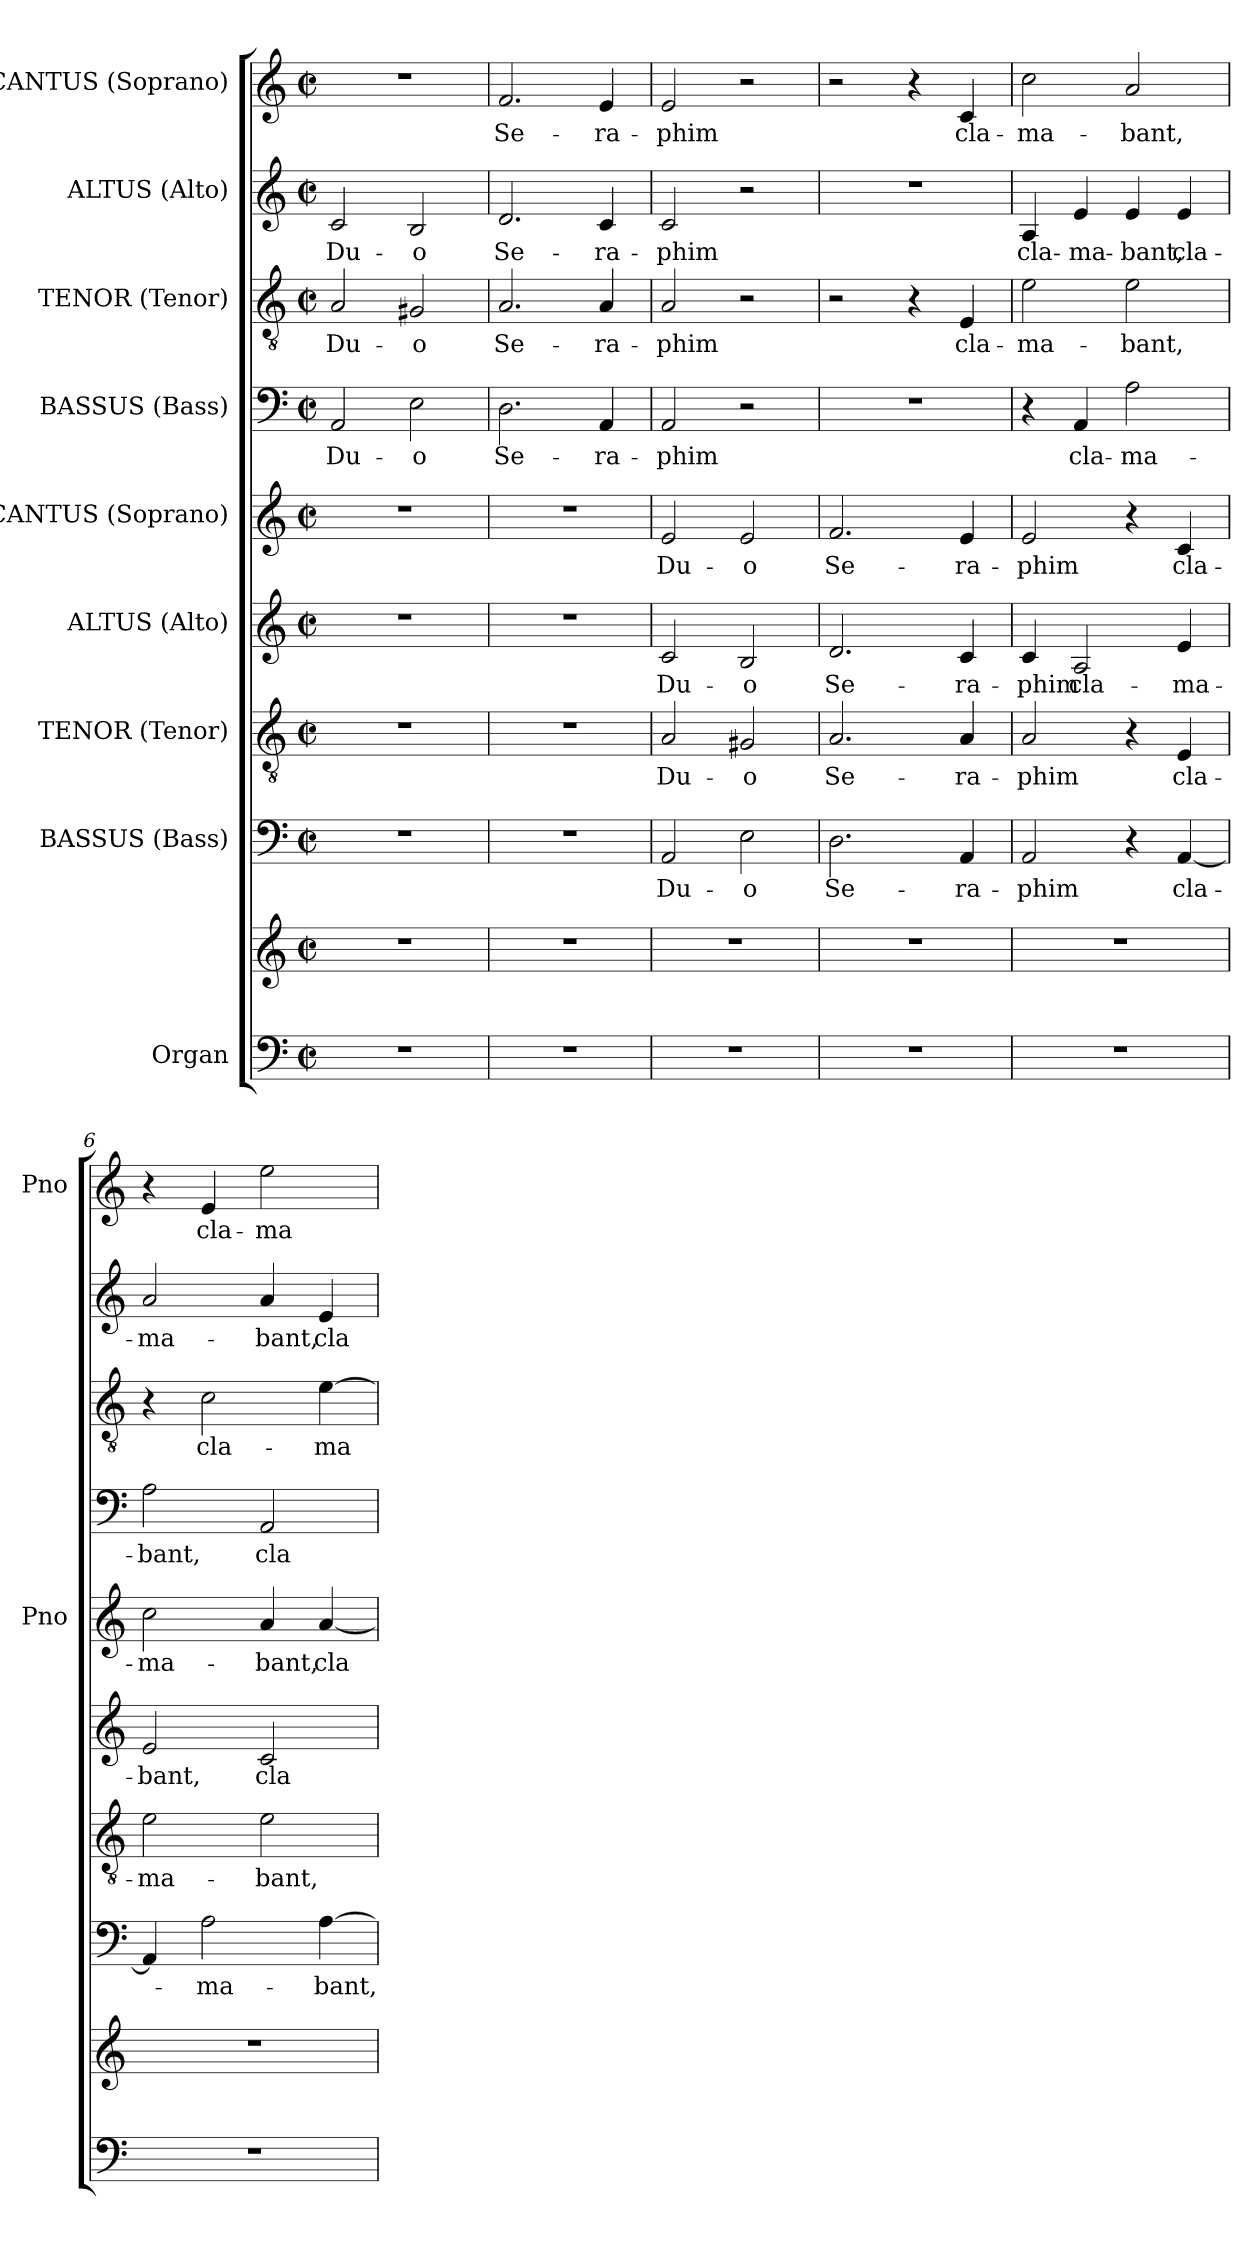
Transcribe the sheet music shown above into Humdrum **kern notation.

**kern	**kern	**kern	**text	**kern	**text	**kern	**text	**kern	**text	**kern	**text	**kern	**text	**kern	**text	**kern	**text
*part9	*part9	*part8	*part8	*part7	*part7	*part6	*part6	*part5	*part5	*part4	*part4	*part3	*part3	*part2	*part2	*part1	*part1
*staff10	*staff9	*staff8	*staff8	*staff7	*staff7	*staff6	*staff6	*staff5	*staff5	*staff4	*staff4	*staff3	*staff3	*staff2	*staff2	*staff1	*staff1
*I"Organ	*	*I"BASSUS (Bass)	*	*I"TENOR (Tenor)	*	*I"ALTUS (Alto)	*	*I"CANTUS (Soprano)	*	*I"BASSUS (Bass)	*	*I"TENOR (Tenor)	*	*I"ALTUS (Alto)	*	*I"CANTUS (Soprano)	*
*	*	*	*	*	*	*	*	*I'Pno	*	*	*	*	*	*	*	*I'Pno	*
*clefF4	*clefG2	*clefF4	*	*clefGv2	*	*clefG2	*	*clefG2	*	*clefF4	*	*clefGv2	*	*clefG2	*	*clefG2	*
*k[]	*k[]	*k[]	*	*k[]	*	*k[]	*	*k[]	*	*k[]	*	*k[]	*	*k[]	*	*k[]	*
*a:	*a:	*a:	*	*a:	*	*a:	*	*a:	*	*a:	*	*a:	*	*a:	*	*a:	*
*M2/2	*M2/2	*M2/2	*	*M2/2	*	*M2/2	*	*M2/2	*	*M2/2	*	*M2/2	*	*M2/2	*	*M2/2	*
*met(c|)	*met(c|)	*met(c|)	*	*met(c|)	*	*met(c|)	*	*met(c|)	*	*met(c|)	*	*met(c|)	*	*met(c|)	*	*met(c|)	*
=1	=1	=1	=1	=1	=1	=1	=1	=1	=1	=1	=1	=1	=1	=1	=1	=1	=1
1r	1r	1r	.	1r	.	1r	.	1r	.	2AA/	Du-	2A/	Du-	2c/	Du-	1r	.
.	.	.	.	.	.	.	.	.	.	2E\	-o	2G#X/	-o	2B/	-o	.	.
=2	=2	=2	=2	=2	=2	=2	=2	=2	=2	=2	=2	=2	=2	=2	=2	=2	=2
1r	1r	1r	.	1r	.	1r	.	1r	.	2.D\	Se-	2.A/	Se-	2.d/	Se-	2.f/	Se-
.	.	.	.	.	.	.	.	.	.	4AA/	-ra-	4A/	-ra-	4c/	-ra-	4e/	-ra-
=3	=3	=3	=3	=3	=3	=3	=3	=3	=3	=3	=3	=3	=3	=3	=3	=3	=3
1r	1r	2AA/	Du-	2A/	Du-	2c/	Du-	2e/	Du-	2AA/	-phim	2A/	-phim	2c/	-phim	2e/	-phim
.	.	2E\	-o	2G#X/	-o	2B/	-o	2e/	-o	2r	.	2r	.	2r	.	2r	.
=4	=4	=4	=4	=4	=4	=4	=4	=4	=4	=4	=4	=4	=4	=4	=4	=4	=4
1r	1r	2.D\	Se-	2.A/	Se-	2.d/	Se-	2.f/	Se-	1r	.	2r	.	1r	.	2r	.
.	.	.	.	.	.	.	.	.	.	.	.	4r	.	.	.	4r	.
.	.	4AA/	-ra-	4A/	-ra-	4c/	-ra-	4e/	-ra-	.	.	4E/	cla-	.	.	4c/	cla-
=5	=5	=5	=5	=5	=5	=5	=5	=5	=5	=5	=5	=5	=5	=5	=5	=5	=5
1r	1r	2AA/	-phim	2A/	-phim	4c/	-phim	2e/	-phim	4r	.	2e\	-ma-	4A/	cla-	2cc\	-ma-
.	.	.	.	.	.	2A/	cla-	.	.	4AA/	cla-	.	.	4e/	-ma-	.	.
.	.	4r	.	4r	.	.	.	4r	.	2A\	-ma-	2e\	-bant,	4e/	-bant,	2a/	-bant,
.	.	[4AA/	cla-	4E/	cla-	4e/	-ma-	4c/	cla-	.	.	.	.	4e/	cla-	.	.
=6	=6	=6	=6	=6	=6	=6	=6	=6	=6	=6	=6	=6	=6	=6	=6	=6	=6
1r	1r	4AA/]	.	2e\	-ma-	2e/	-bant,	2cc\	-ma-	2A\	-bant,	4r	.	2a/	-ma-	4r	.
.	.	2A\	-ma-	.	.	.	.	.	.	.	.	2c\	cla-	.	.	4e/	cla-
.	.	.	.	2e\	-bant,	2c/	cla-	4a/	-bant,	2AA/	cla-	.	.	4a/	-bant,	2ee\	-ma-
.	.	[4A\	-bant,	.	.	.	.	[4a/	cla-	.	.	[4e\	-ma-	4e/	cla-	.	.
=	=	=	=	=	=	=	=	=	=	=	=	=	=	=	=	=	=
*-	*-	*-	*-	*-	*-	*-	*-	*-	*-	*-	*-	*-	*-	*-	*-	*-	*-
